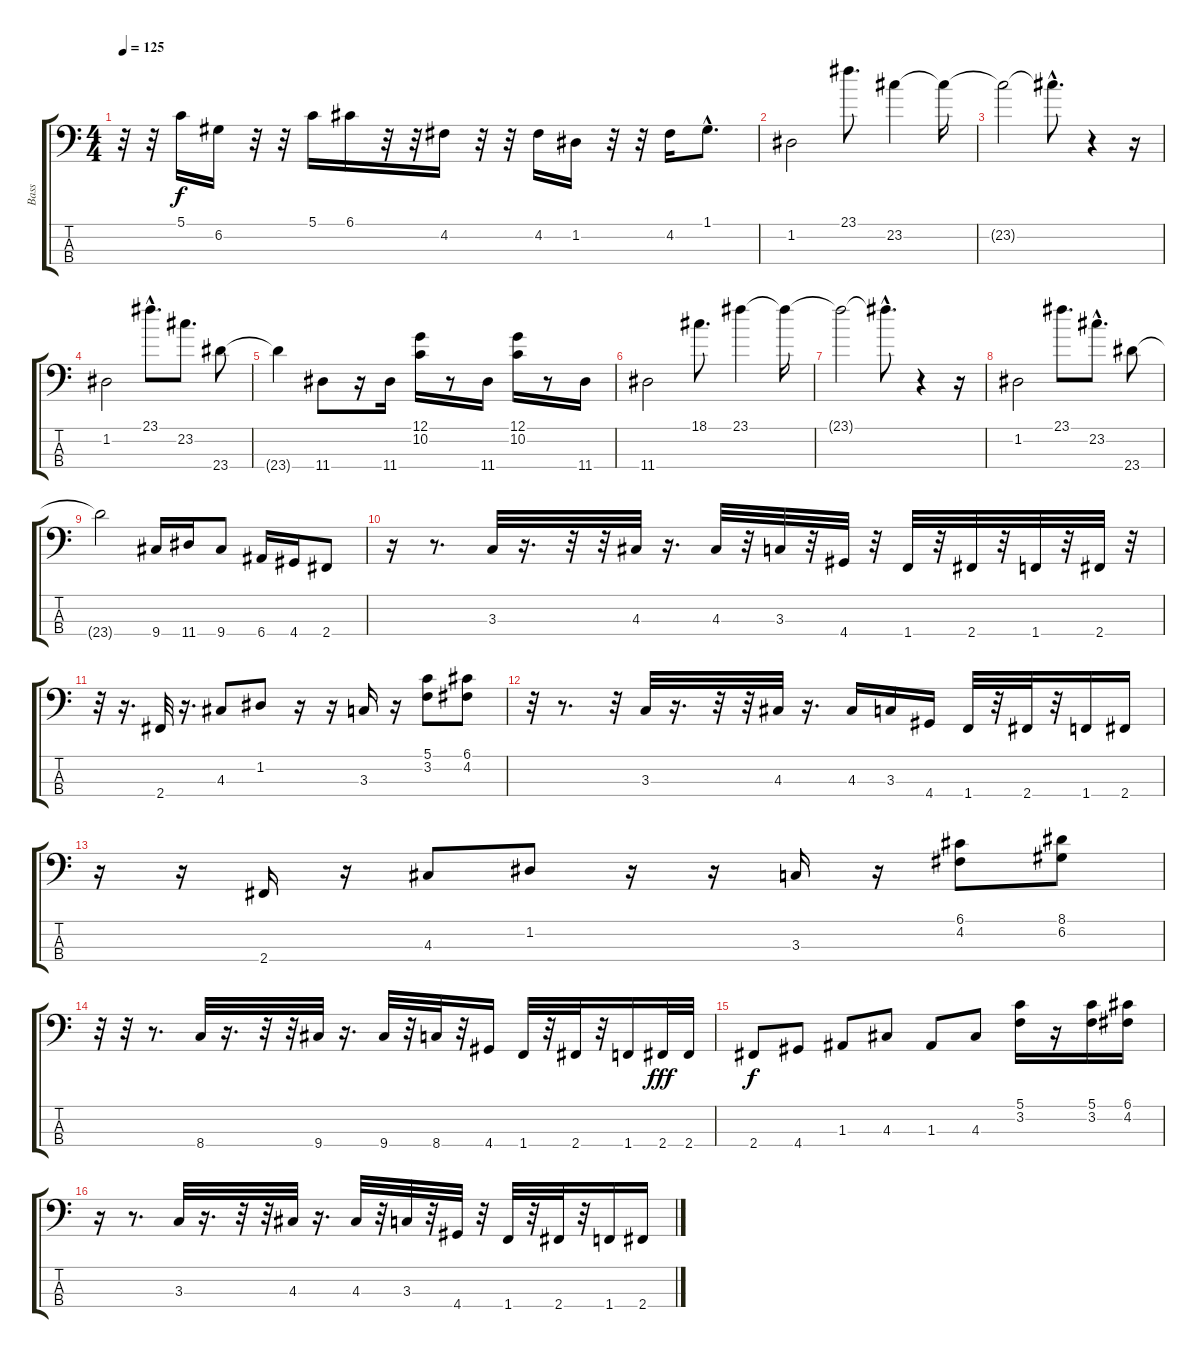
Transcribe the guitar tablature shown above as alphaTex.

\track ("Bass" "Bass") {instrument electricbassfinger}
\staff {score tabs}
\tuning (G2 D2 A1 E1) {hide}
\ts (4 4)
\tempo 125
\clef f4
\ks c
r.32{dy f} r.32 5.1.16 6.2.16 r.32 r.32 5.1.16 6.1.16 r.32 r.32 4.2.16 r.32 r.32 4.2.16 1.2.16 r.32 r.32 4.2.16 1.1{hac}.8{d} |
1.2.2 23.1.8{d} 23.2.4 23.2{t}.16 |
23.2{t}.2 23.2{hac t}.8{d} r.4 r.16 |
1.2.2 23.1{hac}.8{d} 23.2.8{d} 23.4.8 |
23.4{t}.4 11.4.8 r.16 11.4.16 (12.1 10.2).16 r.8 11.4.16 (12.1 10.2).16 r.8 11.4.16 |
11.4.2 18.1.8{d} 23.1.4 23.1{t}.16 |
23.1{t}.2 23.1{hac t}.8{d} r.4 r.16 |
1.2.2 23.1.8{d} 23.2{hac}.8{d} 23.4.8 |
23.4{t}.2 9.4.16 11.4.16 9.4.8 6.4.16 4.4.16 2.4.8 |
r.16 r.8{d} 3.3.32 r.16{d} r.32 r.32 4.3.32 r.16{d} 4.3.32 r.32 3.3.32 r.32 4.4.32 r.32 1.4.32 r.32 2.4.32 r.32 1.4.32 r.32 2.4.32 r.32 |
r.32 r.16{d} 2.4.32 r.16{d} 4.3.8 1.2.8 r.16 r.16 3.3.16 r.16 (5.1 3.2).8 (6.1 4.2).8 |
r.32 r.8{d} r.32 3.3.32 r.16{d} r.32 r.32 4.3.32 r.16{d} 4.3.16 3.3.16 4.4.16 1.4.32 r.32 2.4.32 r.32 1.4.16 2.4.16 |
r.16 r.16 2.4.16 r.16 4.3.8 1.2.8 r.16 r.16 3.3.16 r.16 (6.1 4.2).8 (8.1 6.2).8 |
r.32 r.32 r.8{d} 8.4.32 r.16{d} r.32 r.32 9.4.32 r.16{d} 9.4.32 r.32 8.4.32 r.32 4.4.16 1.4.32 r.32 2.4.32 r.32 1.4.16 2.4.32{dy fff} 2.4.32 |
2.4.8{dy f} 4.4.8 1.3.8 4.3.8 1.3.8 4.3.8 (5.1 3.2).16 r.16 (5.1 3.2).16 (6.1 4.2).16 |
r.16 r.8{d} 3.3.32 r.16{d} r.32 r.32 4.3.32 r.16{d} 4.3.32 r.32 3.3.32 r.32 4.4.32 r.32 1.4.32 r.32 2.4.32 r.32 1.4.16 2.4.16
